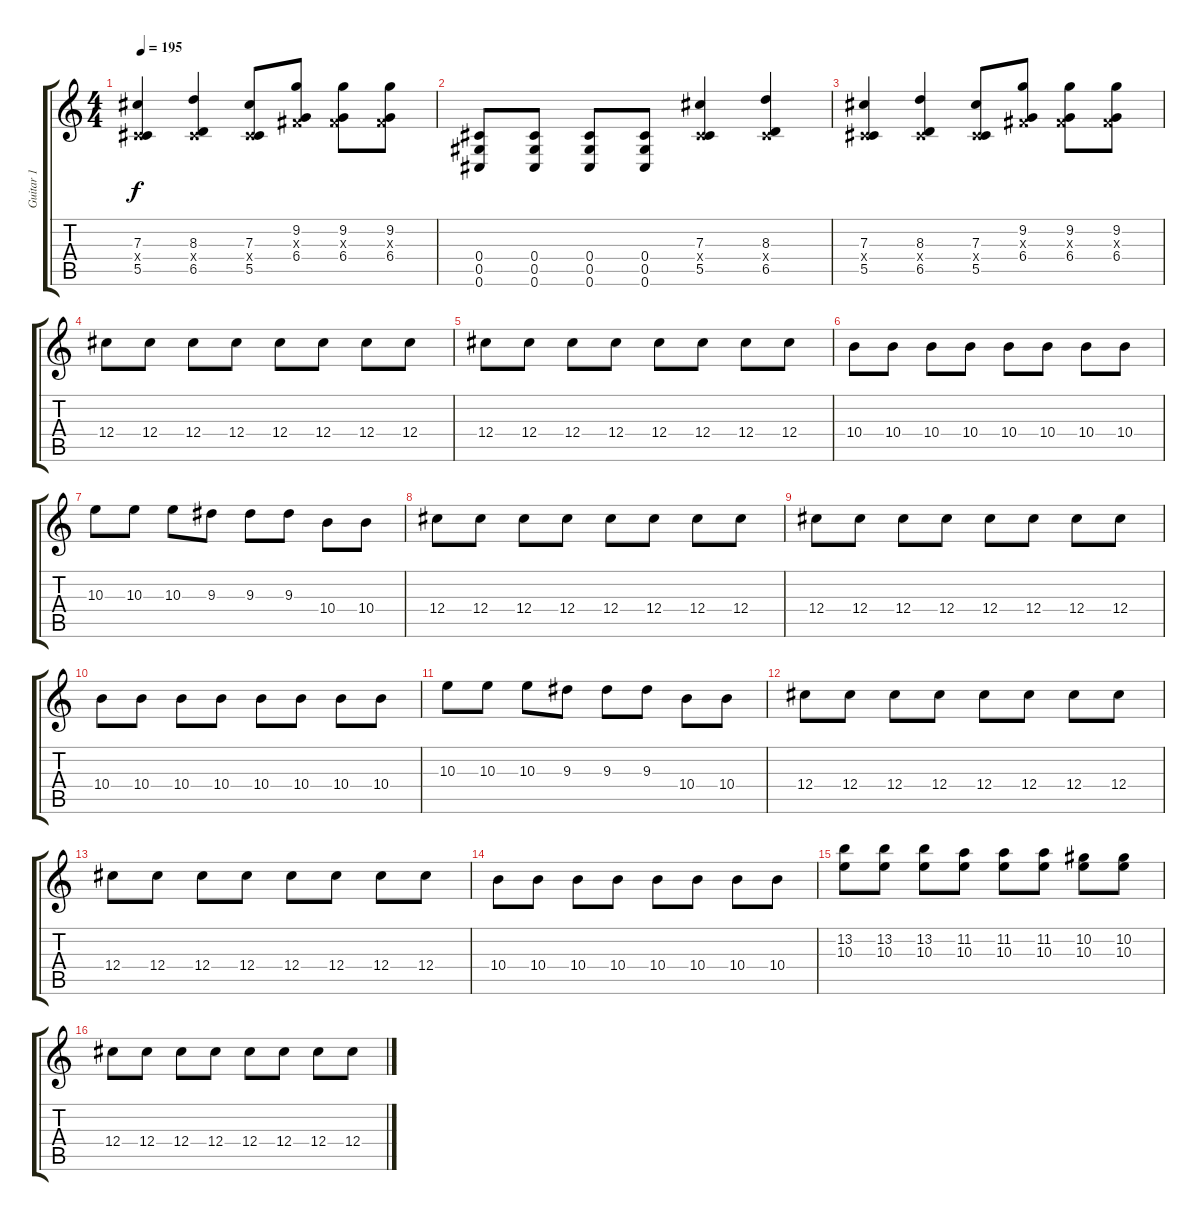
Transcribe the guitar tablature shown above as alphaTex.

\track ("Guitar 1" "Guitar 1") {instrument overdrivenguitar}
\staff {score tabs}
\tuning (Eb4 Bb3 Gb3 Db3 Ab2 Db2) {hide}
\ts (4 4)
\tempo 195
\clef g2
\ks c
(7.3 0.4{x} 5.5).4{dy f} (8.3 0.4{x} 6.5).4 (7.3 0.4{x} 5.5).8 (9.2 0.3{x} 6.4).8 (9.2 0.3{x} 6.4).8 (9.2 0.3{x} 6.4).8 |
(0.4 0.5 0.6).8 (0.4 0.5 0.6).8 (0.4 0.5 0.6).8 (0.4 0.5 0.6).8 (7.3 0.4{x} 5.5).4 (8.3 0.4{x} 6.5).4 |
(7.3 0.4{x} 5.5).4 (8.3 0.4{x} 6.5).4 (7.3 0.4{x} 5.5).8 (9.2 0.3{x} 6.4).8 (9.2 0.3{x} 6.4).8 (9.2 0.3{x} 6.4).8 |
12.4.8 12.4.8 12.4.8 12.4.8 12.4.8 12.4.8 12.4.8 12.4.8 |
12.4.8 12.4.8 12.4.8 12.4.8 12.4.8 12.4.8 12.4.8 12.4.8 |
10.4.8 10.4.8 10.4.8 10.4.8 10.4.8 10.4.8 10.4.8 10.4.8 |
10.3.8 10.3.8 10.3.8 9.3.8 9.3.8 9.3.8 10.4.8 10.4.8 |
12.4.8 12.4.8 12.4.8 12.4.8 12.4.8 12.4.8 12.4.8 12.4.8 |
12.4.8 12.4.8 12.4.8 12.4.8 12.4.8 12.4.8 12.4.8 12.4.8 |
10.4.8 10.4.8 10.4.8 10.4.8 10.4.8 10.4.8 10.4.8 10.4.8 |
10.3.8 10.3.8 10.3.8 9.3.8 9.3.8 9.3.8 10.4.8 10.4.8 |
12.4.8 12.4.8 12.4.8 12.4.8 12.4.8 12.4.8 12.4.8 12.4.8 |
12.4.8 12.4.8 12.4.8 12.4.8 12.4.8 12.4.8 12.4.8 12.4.8 |
10.4.8 10.4.8 10.4.8 10.4.8 10.4.8 10.4.8 10.4.8 10.4.8 |
(13.2 10.3).8 (13.2 10.3).8 (13.2 10.3).8 (11.2 10.3).8 (11.2 10.3).8 (11.2 10.3).8 (10.2 10.3).8 (10.2 10.3).8 |
12.4.8 12.4.8 12.4.8 12.4.8 12.4.8 12.4.8 12.4.8 12.4.8
